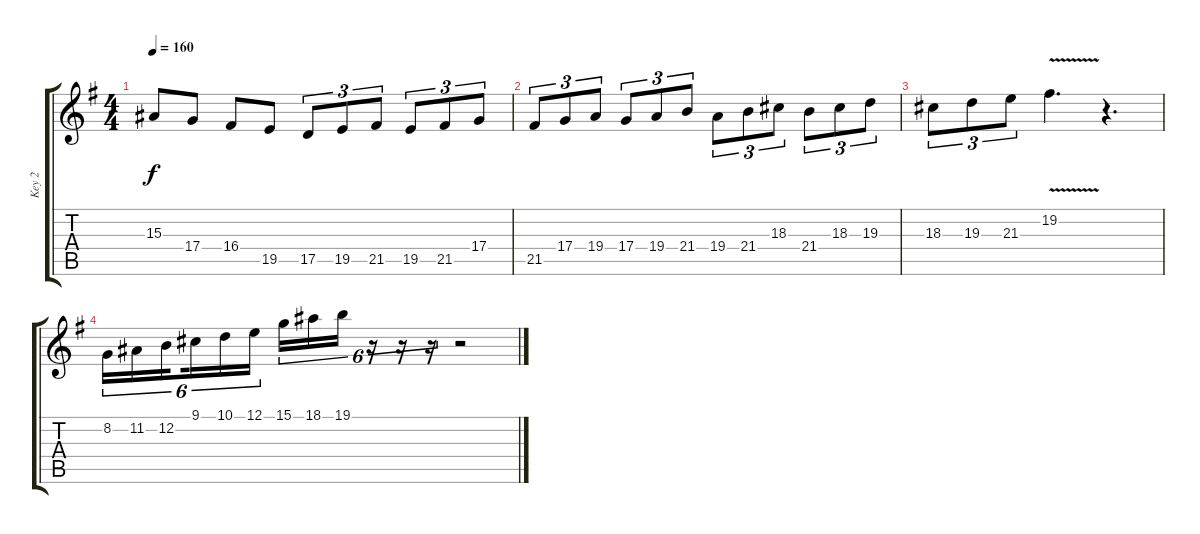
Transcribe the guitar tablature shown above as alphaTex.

\track ("Key 2" "Key 2") {instrument violin}
\staff {score tabs}
\tuning (E4 B3 G3 D3 A2 E2) {hide}
\ts (4 4)
\tempo 160
\clef g2
\ks g
15.3.8{dy f} 17.4.8 16.4.8 19.5.8 17.5.8{tu (3 2)} 19.5.8{tu (3 2)} 21.5.8{tu (3 2)} 19.5.8{tu (3 2)} 21.5.8{tu (3 2)} 17.4.8{tu (3 2)} |
21.5.8{tu (3 2)} 17.4.8{tu (3 2)} 19.4.8{tu (3 2)} 17.4.8{tu (3 2)} 19.4.8{tu (3 2)} 21.4.8{tu (3 2)} 19.4.8{tu (3 2)} 21.4.8{tu (3 2)} 18.3.8{tu (3 2)} 21.4.8{tu (3 2)} 18.3.8{tu (3 2)} 19.3.8{tu (3 2)} |
18.3.8{tu (3 2)} 19.3.8{tu (3 2)} 21.3.8{tu (3 2)} 19.2{v}.4{d} r.4{d} |
8.2.16{tu (6 4)} 11.2.16{tu (6 4)} 12.2.16{tu (6 4) beam splitsecondary} 9.1.16{tu (6 4)} 10.1.16{tu (6 4)} 12.1.16{tu (6 4)} 15.1.16{tu (6 4)} 18.1.16{tu (6 4)} 19.1.16{tu (6 4)} r.16{tu (6 4)} r.16{tu (6 4)} r.16{tu (6 4)} r.2
